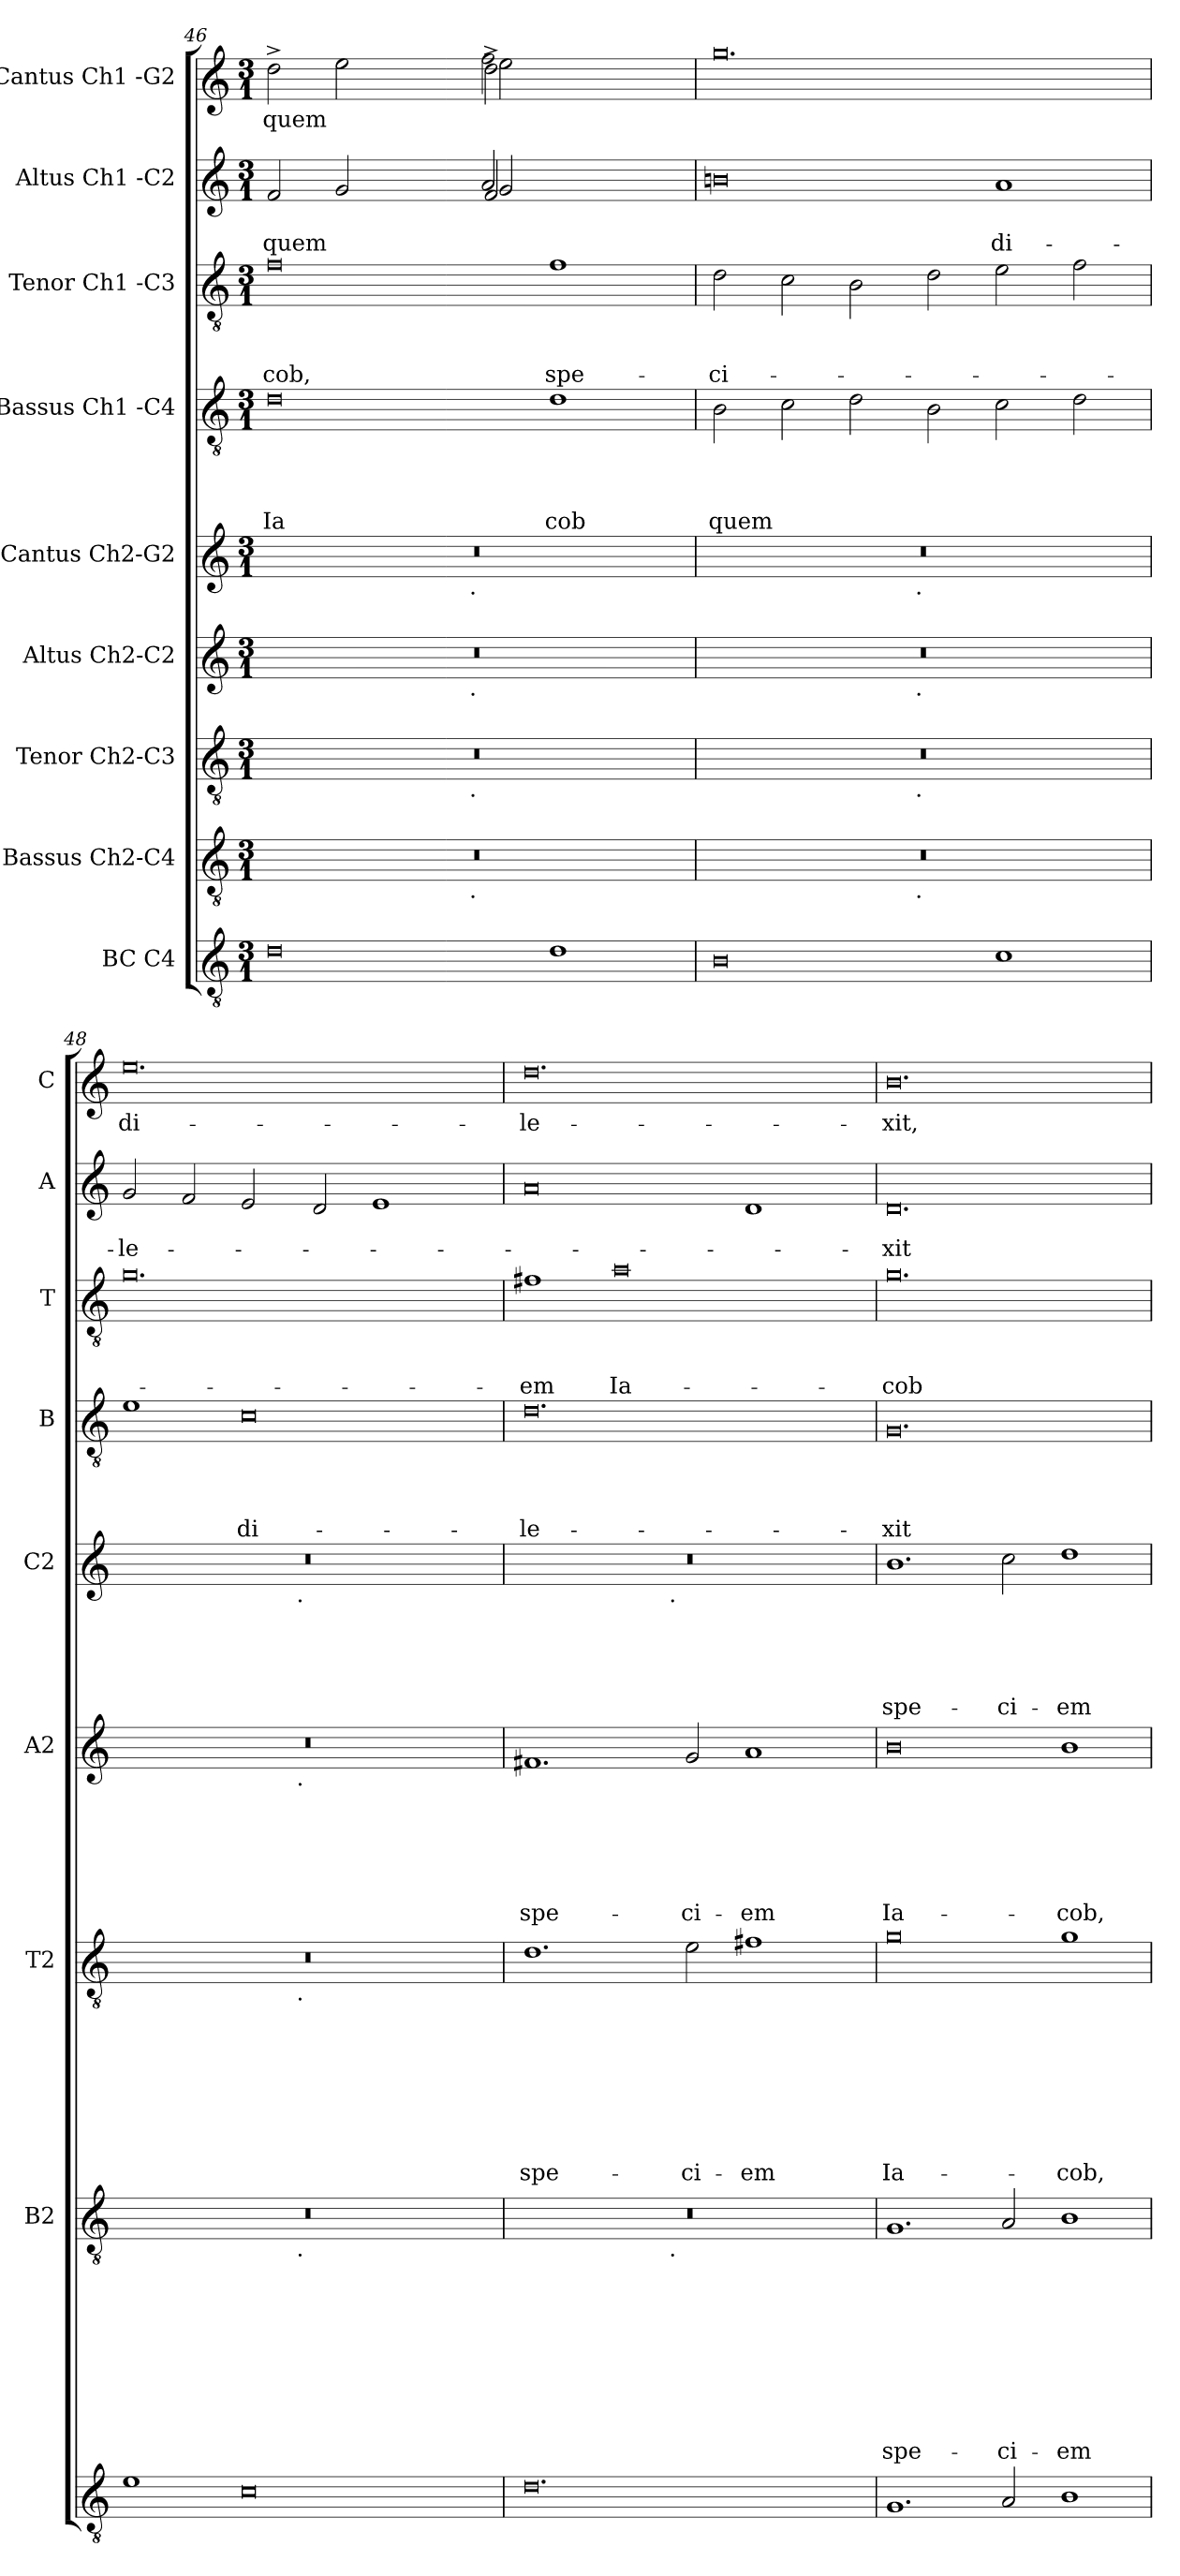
**kern	**kern	**text	**text	**text	**text	**text	**text	**text	**text	**text	**kern	**text	**text	**text	**text	**text	**text	**text	**text	**kern	**text	**text	**text	**text	**text	**text	**kern	**text	**text	**text	**text	**text	**kern	**text	**text	**text	**text	**kern	**text	**text	**text	**kern	**text	**text	**kern	**text
*part9	*part8	*part8	*part8	*part8	*part8	*part8	*part8	*part8	*part8	*part8	*part7	*part7	*part7	*part7	*part7	*part7	*part7	*part7	*part7	*part6	*part6	*part6	*part6	*part6	*part6	*part6	*part5	*part5	*part5	*part5	*part5	*part5	*part4	*part4	*part4	*part4	*part4	*part3	*part3	*part3	*part3	*part2	*part2	*part2	*part1	*part1
*staff9	*staff8	*staff8	*staff8	*staff8	*staff8	*staff8	*staff8	*staff8	*staff8	*staff8	*staff7	*staff7	*staff7	*staff7	*staff7	*staff7	*staff7	*staff7	*staff7	*staff6	*staff6	*staff6	*staff6	*staff6	*staff6	*staff6	*staff5	*staff5	*staff5	*staff5	*staff5	*staff5	*staff4	*staff4	*staff4	*staff4	*staff4	*staff3	*staff3	*staff3	*staff3	*staff2	*staff2	*staff2	*staff1	*staff1
*I"BC C4	*I"Bassus Ch2-C4	*	*	*	*	*	*	*	*	*	*I"Tenor Ch2-C3	*	*	*	*	*	*	*	*	*I"Altus Ch2-C2	*	*	*	*	*	*	*I"Cantus Ch2-G2	*	*	*	*	*	*I"Bassus Ch1 -C4	*	*	*	*	*I"Tenor Ch1 -C3	*	*	*	*I"Altus Ch1 -C2	*	*	*I"Cantus Ch1 -G2	*
*	*I'B2	*	*	*	*	*	*	*	*	*	*I'T2	*	*	*	*	*	*	*	*	*I'A2	*	*	*	*	*	*	*I'C2	*	*	*	*	*	*I'B	*	*	*	*	*I'T	*	*	*	*I'A	*	*	*I'C	*
*clefGv2	*clefGv2	*	*	*	*	*	*	*	*	*	*clefGv2	*	*	*	*	*	*	*	*	*clefG2	*	*	*	*	*	*	*clefG2	*	*	*	*	*	*clefGv2	*	*	*	*	*clefGv2	*	*	*	*clefG2	*	*	*clefG2	*
*k[]	*k[]	*	*	*	*	*	*	*	*	*	*k[]	*	*	*	*	*	*	*	*	*k[]	*	*	*	*	*	*	*k[]	*	*	*	*	*	*k[]	*	*	*	*	*k[]	*	*	*	*k[]	*	*	*k[]	*
*C:	*C:	*	*	*	*	*	*	*	*	*	*C:	*	*	*	*	*	*	*	*	*C:	*	*	*	*	*	*	*C:	*	*	*	*	*	*C:	*	*	*	*	*C:	*	*	*	*C:	*	*	*C:	*
*M3/1	*M3/1	*	*	*	*	*	*	*	*	*	*M3/1	*	*	*	*	*	*	*	*	*M3/1	*	*	*	*	*	*	*M3/1	*	*	*	*	*	*M3/1	*	*	*	*	*M3/1	*	*	*	*M3/1	*	*	*M3/1	*
=46	=46	=46	=46	=46	=46	=46	=46	=46	=46	=46	=46	=46	=46	=46	=46	=46	=46	=46	=46	=46	=46	=46	=46	=46	=46	=46	=46	=46	=46	=46	=46	=46	=46	=46	=46	=46	=46	=46	=46	=46	=46	=46	=46	=46	=46	=46
!	!	!	!	!	!	!	!	!	!	!	!	!	!	!	!	!	!	!	!	!	!	!	!	!	!	!	!	!	!	!	!	!	!	!	!	!	!LO:LY:b	!	!	!	!LO:LY:b	!	!	!LO:LY:b	!	!LO:LY:b
*	*^	*	*	*	*	*	*	*	*	*	*^	*	*	*	*	*	*	*	*	*^	*	*	*	*	*	*	*^	*	*	*	*	*	*	*	*	*	*	*	*	*	*	*^	*	*	*^	*
*	*	*	*	*	*	*	*	*	*	*	*	*	*	*	*	*	*	*	*	*	*	*	*	*	*	*	*	*	*	*	*	*	*	*	*	*	*	*	*	*	*	*	*	*	*	*	*^	*	*	*	*^	*
*	*	*	*	*	*	*	*	*	*	*	*	*	*	*	*	*	*	*	*	*	*	*	*	*	*	*	*	*	*	*	*	*	*	*	*	*	*	*	*	*	*	*	*	*	*	*	*	*^	*	*	*	*	*^	*
0d	0.r	1ryy	.	.	.	.	.	.	.	.	.	0.r	1ryy	.	.	.	.	.	.	.	.	0.r	1ryy	.	.	.	.	.	.	0.r	1ryy	.	.	.	.	.	0d	.	.	.	Ia	0f	.	.	-cob,	2f/	1.ryy	1.ryy	1.ryy	.	quem	2dd^<\	1.ryy	1.ryy	1.ryy	quem
.	.	.	.	.	.	.	.	.	.	.	.	.	.	.	.	.	.	.	.	.	.	.	.	.	.	.	.	.	.	.	.	.	.	.	.	.	.	.	.	.	.	.	.	.	.	2g/	.	.	.	.	.	2ee\	.	.	.	.
.	.	4...ryy	.	.	.	.	.	.	.	.	.	.	4...ryy	.	.	.	.	.	.	.	.	.	4...ryy	.	.	.	.	.	.	.	4...ryy	.	.	.	.	.	.	.	.	.	.	.	.	.	.	1ryy	.	.	.	.	.	1ryy	.	.	.	.
!	!	!	!	!	!	!	!	!	!	!	!	!	!	!	!	!	!	!	!	!	!	!	!	!	!	!	!	!	!	!	!LO:TX:b:t=.	!	!	!	!	!	!	!	!	!	!	!	!	!	!	!	!	!	!	!	!	!	!	!	!	!
!	!	!	!	!	!	!	!	!	!	!	!	!	!	!	!	!	!	!	!	!	!	!	!LO:TX:b:t=.	!	!	!	!	!	!	!	!	!	!	!	!	!	!	!	!	!	!	!	!	!	!	!	!	!	!	!	!	!	!	!	!	!
!	!	!	!	!	!	!	!	!	!	!	!	!	!LO:TX:b:t=.	!	!	!	!	!	!	!	!	!	!	!	!	!	!	!	!	!	!	!	!	!	!	!	!	!	!	!	!	!	!	!	!	!	!	!	!	!	!	!	!	!	!	!
!	!	!LO:TX:b:t=.	!	!	!	!	!	!	!	!	!	!	!	!	!	!	!	!	!	!	!	!	!	!	!	!	!	!	!	!	!	!	!	!	!	!	!	!	!	!	!	!	!	!	!	!	!	!	!	!	!	!	!	!	!	!
.	.	1ryy	.	.	.	.	.	.	.	.	.	.	1ryy	.	.	.	.	.	.	.	.	.	1ryy	.	.	.	.	.	.	.	1ryy	.	.	.	.	.	.	.	.	.	.	.	.	.	.	.	.	.	.	.	.	.	.	.	.	.
.	.	.	.	.	.	.	.	.	.	.	.	.	.	.	.	.	.	.	.	.	.	.	.	.	.	.	.	.	.	.	.	.	.	.	.	.	.	.	.	.	.	.	.	.	.	.	2a/	2f/	2g/	.	.	.	2ff\	2dd^>\	2ee\	.
!	!	!	!	!	!	!	!	!	!	!	!	!	!	!	!	!	!	!	!	!	!	!	!	!	!	!	!	!	!	!	!	!	!	!	!	!	!	!	!	!	!LO:LY:b	!	!	!	!LO:LY:b	!	!	!	!	!	!	!	!	!	!	!
1d	.	.	.	.	.	.	.	.	.	.	.	.	.	.	.	.	.	.	.	.	.	.	.	.	.	.	.	.	.	.	.	.	.	.	.	.	1d	.	.	.	cob	1f	.	.	spe-	1ryy	1ryy	1ryy	1ryy	.	.	1ryy	1ryy	1ryy	1ryy	.
.	.	2ryy	.	.	.	.	.	.	.	.	.	.	2ryy	.	.	.	.	.	.	.	.	.	2ryy	.	.	.	.	.	.	.	2ryy	.	.	.	.	.	.	.	.	.	.	.	.	.	.	.	.	.	.	.	.	.	.	.	.	.
.	.	32ryy	.	.	.	.	.	.	.	.	.	.	32ryy	.	.	.	.	.	.	.	.	.	32ryy	.	.	.	.	.	.	.	32ryy	.	.	.	.	.	.	.	.	.	.	.	.	.	.	.	.	.	.	.	.	.	.	.	.	.
=47	=47	=47	=47	=47	=47	=47	=47	=47	=47	=47	=47	=47	=47	=47	=47	=47	=47	=47	=47	=47	=47	=47	=47	=47	=47	=47	=47	=47	=47	=47	=47	=47	=47	=47	=47	=47	=47	=47	=47	=47	=47	=47	=47	=47	=47	=47	=47	=47	=47	=47	=47	=47	=47	=47	=47	=47
!	!	!	!	!	!	!	!	!	!	!	!	!	!	!	!	!	!	!	!	!	!	!	!	!	!	!	!	!	!	!	!	!	!	!	!	!	!	!	!	!	!LO:LY:b	!	!	!	!LO:LY:b	!	!	!	!	!	!	!	!	!	!	!
*	*	*	*	*	*	*	*	*	*	*	*	*	*	*	*	*	*	*	*	*	*	*	*	*	*	*	*	*	*	*	*	*	*	*	*	*	*	*	*	*	*	*	*	*	*	*v	*v	*v	*v	*	*	*	*	*	*	*
*	*	*	*	*	*	*	*	*	*	*	*	*	*	*	*	*	*	*	*	*	*	*	*	*	*	*	*	*	*	*	*	*	*	*	*	*	*	*	*	*	*	*	*	*	*	*	*	*	*v	*v	*v	*v	*
0B	0.r	1ryy	.	.	.	.	.	.	.	.	.	0.r	1ryy	.	.	.	.	.	.	.	.	0.r	1ryy	.	.	.	.	.	.	0.r	1ryy	.	.	.	.	.	2B\	.	.	.	quem	2d\	.	.	-ci-	0bn	.	.	0.gg	.
.	.	.	.	.	.	.	.	.	.	.	.	.	.	.	.	.	.	.	.	.	.	.	.	.	.	.	.	.	.	.	.	.	.	.	.	.	2c\	.	.	.	.	2c\	.	.	.	.	.	.	.	.
.	.	4...ryy	.	.	.	.	.	.	.	.	.	.	4...ryy	.	.	.	.	.	.	.	.	.	4...ryy	.	.	.	.	.	.	.	4...ryy	.	.	.	.	.	2d\	.	.	.	.	2B\	.	.	.	.	.	.	.	.
!	!	!	!	!	!	!	!	!	!	!	!	!	!	!	!	!	!	!	!	!	!	!	!	!	!	!	!	!	!	!	!LO:TX:b:t=.	!	!	!	!	!	!	!	!	!	!	!	!	!	!	!	!	!	!	!
!	!	!	!	!	!	!	!	!	!	!	!	!	!	!	!	!	!	!	!	!	!	!	!LO:TX:b:t=.	!	!	!	!	!	!	!	!	!	!	!	!	!	!	!	!	!	!	!	!	!	!	!	!	!	!	!
!	!	!	!	!	!	!	!	!	!	!	!	!	!LO:TX:b:t=.	!	!	!	!	!	!	!	!	!	!	!	!	!	!	!	!	!	!	!	!	!	!	!	!	!	!	!	!	!	!	!	!	!	!	!	!	!
!	!	!LO:TX:b:t=.	!	!	!	!	!	!	!	!	!	!	!	!	!	!	!	!	!	!	!	!	!	!	!	!	!	!	!	!	!	!	!	!	!	!	!	!	!	!	!	!	!	!	!	!	!	!	!	!
.	.	1ryy	.	.	.	.	.	.	.	.	.	.	1ryy	.	.	.	.	.	.	.	.	.	1ryy	.	.	.	.	.	.	.	1ryy	.	.	.	.	.	.	.	.	.	.	.	.	.	.	.	.	.	.	.
.	.	.	.	.	.	.	.	.	.	.	.	.	.	.	.	.	.	.	.	.	.	.	.	.	.	.	.	.	.	.	.	.	.	.	.	.	2B\	.	.	.	.	2d\	.	.	.	.	.	.	.	.
!	!	!	!	!	!	!	!	!	!	!	!	!	!	!	!	!	!	!	!	!	!	!	!	!	!	!	!	!	!	!	!	!	!	!	!	!	!	!	!	!	!	!	!	!	!	!	!	!LO:LY:b	!	!
1c	.	.	.	.	.	.	.	.	.	.	.	.	.	.	.	.	.	.	.	.	.	.	.	.	.	.	.	.	.	.	.	.	.	.	.	.	2c\	.	.	.	.	2e\	.	.	.	1a	.	di-	.	.
.	.	2ryy	.	.	.	.	.	.	.	.	.	.	2ryy	.	.	.	.	.	.	.	.	.	2ryy	.	.	.	.	.	.	.	2ryy	.	.	.	.	.	.	.	.	.	.	.	.	.	.	.	.	.	.	.
.	.	.	.	.	.	.	.	.	.	.	.	.	.	.	.	.	.	.	.	.	.	.	.	.	.	.	.	.	.	.	.	.	.	.	.	.	2d\	.	.	.	.	2f\	.	.	.	.	.	.	.	.
.	.	32ryy	.	.	.	.	.	.	.	.	.	.	32ryy	.	.	.	.	.	.	.	.	.	32ryy	.	.	.	.	.	.	.	32ryy	.	.	.	.	.	.	.	.	.	.	.	.	.	.	.	.	.	.	.
!!LO:LB:g=z
=48	=48	=48	=48	=48	=48	=48	=48	=48	=48	=48	=48	=48	=48	=48	=48	=48	=48	=48	=48	=48	=48	=48	=48	=48	=48	=48	=48	=48	=48	=48	=48	=48	=48	=48	=48	=48	=48	=48	=48	=48	=48	=48	=48	=48	=48	=48	=48	=48	=48	=48
!	!	!	!	!	!	!	!	!	!	!	!	!	!	!	!	!	!	!	!	!	!	!	!	!	!	!	!	!	!	!	!	!	!	!	!	!	!	!	!	!	!	!	!	!	!	!	!	!LO:LY:b	!	!LO:LY:b
1e	0.r	1ryy	.	.	.	.	.	.	.	.	.	0.r	1ryy	.	.	.	.	.	.	.	.	0.r	1ryy	.	.	.	.	.	.	0.r	1ryy	.	.	.	.	.	1e	.	.	.	.	0.g	.	.	.	2g/	.	-le-	0.ee	di-
.	.	.	.	.	.	.	.	.	.	.	.	.	.	.	.	.	.	.	.	.	.	.	.	.	.	.	.	.	.	.	.	.	.	.	.	.	.	.	.	.	.	.	.	.	.	2f/	.	.	.	.
!	!	!	!	!	!	!	!	!	!	!	!	!	!	!	!	!	!	!	!	!	!	!	!	!	!	!	!	!	!	!	!	!	!	!	!	!	!	!	!	!	!LO:LY:b	!	!	!	!	!	!	!	!	!
0c	.	4..ryy	.	.	.	.	.	.	.	.	.	.	4..ryy	.	.	.	.	.	.	.	.	.	4..ryy	.	.	.	.	.	.	.	4..ryy	.	.	.	.	.	0c	.	.	.	di-	.	.	.	.	2e/	.	.	.	.
!	!	!	!	!	!	!	!	!	!	!	!	!	!	!	!	!	!	!	!	!	!	!	!	!	!	!	!	!	!	!	!LO:TX:b:t=.	!	!	!	!	!	!	!	!	!	!	!	!	!	!	!	!	!	!	!
!	!	!	!	!	!	!	!	!	!	!	!	!	!	!	!	!	!	!	!	!	!	!	!LO:TX:b:t=.	!	!	!	!	!	!	!	!	!	!	!	!	!	!	!	!	!	!	!	!	!	!	!	!	!	!	!
!	!	!	!	!	!	!	!	!	!	!	!	!	!LO:TX:b:t=.	!	!	!	!	!	!	!	!	!	!	!	!	!	!	!	!	!	!	!	!	!	!	!	!	!	!	!	!	!	!	!	!	!	!	!	!	!
!	!	!LO:TX:b:t=.	!	!	!	!	!	!	!	!	!	!	!	!	!	!	!	!	!	!	!	!	!	!	!	!	!	!	!	!	!	!	!	!	!	!	!	!	!	!	!	!	!	!	!	!	!	!	!	!
.	.	1ryy	.	.	.	.	.	.	.	.	.	.	1ryy	.	.	.	.	.	.	.	.	.	1ryy	.	.	.	.	.	.	.	1ryy	.	.	.	.	.	.	.	.	.	.	.	.	.	.	.	.	.	.	.
.	.	.	.	.	.	.	.	.	.	.	.	.	.	.	.	.	.	.	.	.	.	.	.	.	.	.	.	.	.	.	.	.	.	.	.	.	.	.	.	.	.	.	.	.	.	2d/	.	.	.	.
.	.	.	.	.	.	.	.	.	.	.	.	.	.	.	.	.	.	.	.	.	.	.	.	.	.	.	.	.	.	.	.	.	.	.	.	.	.	.	.	.	.	.	.	.	.	1e	.	.	.	.
.	.	2ryy	.	.	.	.	.	.	.	.	.	.	2ryy	.	.	.	.	.	.	.	.	.	2ryy	.	.	.	.	.	.	.	2ryy	.	.	.	.	.	.	.	.	.	.	.	.	.	.	.	.	.	.	.
.	.	16ryy	.	.	.	.	.	.	.	.	.	.	16ryy	.	.	.	.	.	.	.	.	.	16ryy	.	.	.	.	.	.	.	16ryy	.	.	.	.	.	.	.	.	.	.	.	.	.	.	.	.	.	.	.
=49	=49	=49	=49	=49	=49	=49	=49	=49	=49	=49	=49	=49	=49	=49	=49	=49	=49	=49	=49	=49	=49	=49	=49	=49	=49	=49	=49	=49	=49	=49	=49	=49	=49	=49	=49	=49	=49	=49	=49	=49	=49	=49	=49	=49	=49	=49	=49	=49	=49	=49
!	!	!	!	!	!	!	!	!	!	!	!	!	!	!	!	!	!	!	!	!	!LO:LY:b	!	!	!	!	!	!	!	!LO:LY:b	!	!	!	!	!	!	!	!	!	!	!	!LO:LY:b:rj	!	!	!	!LO:LY:b	!	!	!	!	!LO:LY:b:rj
*	*	*	*	*	*	*	*	*	*	*	*	*v	*v	*	*	*	*	*	*	*	*	*	*	*	*	*	*	*	*	*	*	*	*	*	*	*	*	*	*	*	*	*	*	*	*	*	*	*	*	*
*	*	*	*	*	*	*	*	*	*	*	*	*	*	*	*	*	*	*	*	*	*v	*v	*	*	*	*	*	*	*	*	*	*	*	*	*	*	*	*	*	*	*	*	*	*	*	*	*	*	*
0.d	0.r	1ryy	.	.	.	.	.	.	.	.	.	1.d	.	.	.	.	.	.	.	spe-	1.f#X	.	.	.	.	.	spe-	0.r	1ryy	.	.	.	.	.	0.d	.	.	.	-le-	1f#X	.	.	-em	0a	.	.	0.dd	-le-
!	!	!	!	!	!	!	!	!	!	!	!	!	!	!	!	!	!	!	!	!	!	!	!	!	!	!	!	!	!	!	!	!	!	!	!	!	!	!	!	!	!	!	!LO:LY:b:rj	!	!	!	!	!
.	.	4..ryy	.	.	.	.	.	.	.	.	.	.	.	.	.	.	.	.	.	.	.	.	.	.	.	.	.	.	4..ryy	.	.	.	.	.	.	.	.	.	.	0a	.	.	Ia-	.	.	.	.	.
!	!	!	!	!	!	!	!	!	!	!	!	!	!	!	!	!	!	!	!	!	!	!	!	!	!	!	!	!	!LO:TX:b:t=.	!	!	!	!	!	!	!	!	!	!	!	!	!	!	!	!	!	!	!
!	!	!LO:TX:b:t=.	!	!	!	!	!	!	!	!	!	!	!	!	!	!	!	!	!	!	!	!	!	!	!	!	!	!	!	!	!	!	!	!	!	!	!	!	!	!	!	!	!	!	!	!	!	!
.	.	1ryy	.	.	.	.	.	.	.	.	.	.	.	.	.	.	.	.	.	.	.	.	.	.	.	.	.	.	1ryy	.	.	.	.	.	.	.	.	.	.	.	.	.	.	.	.	.	.	.
!	!	!	!	!	!	!	!	!	!	!	!	!	!	!	!	!	!	!	!	!LO:LY:b	!	!	!	!	!	!	!LO:LY:b	!	!	!	!	!	!	!	!	!	!	!	!	!	!	!	!	!	!	!	!	!
.	.	.	.	.	.	.	.	.	.	.	.	2e\	.	.	.	.	.	.	.	-ci-	2g/	.	.	.	.	.	-ci-	.	.	.	.	.	.	.	.	.	.	.	.	.	.	.	.	.	.	.	.	.
!	!	!	!	!	!	!	!	!	!	!	!	!	!	!	!	!	!	!	!	!LO:LY:b:rj	!	!	!	!	!	!	!LO:LY:b:rj	!	!	!	!	!	!	!	!	!	!	!	!	!	!	!	!	!	!	!	!	!
.	.	.	.	.	.	.	.	.	.	.	.	1f#X	.	.	.	.	.	.	.	-em	1a	.	.	.	.	.	-em	.	.	.	.	.	.	.	.	.	.	.	.	.	.	.	.	1d	.	.	.	.
.	.	2ryy	.	.	.	.	.	.	.	.	.	.	.	.	.	.	.	.	.	.	.	.	.	.	.	.	.	.	2ryy	.	.	.	.	.	.	.	.	.	.	.	.	.	.	.	.	.	.	.
.	.	16ryy	.	.	.	.	.	.	.	.	.	.	.	.	.	.	.	.	.	.	.	.	.	.	.	.	.	.	16ryy	.	.	.	.	.	.	.	.	.	.	.	.	.	.	.	.	.	.	.
=50	=50	=50	=50	=50	=50	=50	=50	=50	=50	=50	=50	=50	=50	=50	=50	=50	=50	=50	=50	=50	=50	=50	=50	=50	=50	=50	=50	=50	=50	=50	=50	=50	=50	=50	=50	=50	=50	=50	=50	=50	=50	=50	=50	=50	=50	=50	=50	=50
!	!	!	!	!	!	!	!	!	!	!	!LO:LY:b	!	!	!	!	!	!	!	!	!LO:LY:b	!	!	!	!	!	!	!LO:LY:b	!	!	!	!	!	!	!LO:LY:b	!	!	!	!	!LO:LY:b	!	!	!	!LO:LY:b	!	!	!LO:LY:b	!	!LO:LY:b
*	*v	*v	*	*	*	*	*	*	*	*	*	*	*	*	*	*	*	*	*	*	*	*	*	*	*	*	*	*v	*v	*	*	*	*	*	*	*	*	*	*	*	*	*	*	*	*	*	*	*
1.G	1.G	.	.	.	.	.	.	.	.	spe-	0g	.	.	.	.	.	.	.	Ia-	0b	.	.	.	.	.	Ia-	1.b	.	.	.	.	spe-	0.G	.	.	.	-xit	0.g	.	.	-cob	0.d	.	-xit	0.b	-xit,
!	!	!	!	!	!	!	!	!	!	!LO:LY:b	!	!	!	!	!	!	!	!	!	!	!	!	!	!	!	!	!	!	!	!	!	!LO:LY:b	!	!	!	!	!	!	!	!	!	!	!	!	!	!
2A/	2A/	.	.	.	.	.	.	.	.	-ci-	.	.	.	.	.	.	.	.	.	.	.	.	.	.	.	.	2cc\	.	.	.	.	-ci-	.	.	.	.	.	.	.	.	.	.	.	.	.	.
!	!	!	!	!	!	!	!	!	!	!LO:LY:b:rj	!	!	!	!	!	!	!	!	!LO:LY:b	!	!	!	!	!	!	!LO:LY:b	!	!	!	!	!	!LO:LY:b:rj	!	!	!	!	!	!	!	!	!	!	!	!	!	!
1B	1B	.	.	.	.	.	.	.	.	-em	1g	.	.	.	.	.	.	.	-cob,	1b	.	.	.	.	.	-cob,	1dd	.	.	.	.	-em	.	.	.	.	.	.	.	.	.	.	.	.	.	.
=	=	=	=	=	=	=	=	=	=	=	=	=	=	=	=	=	=	=	=	=	=	=	=	=	=	=	=	=	=	=	=	=	=	=	=	=	=	=	=	=	=	=	=	=	=	=
*-	*-	*-	*-	*-	*-	*-	*-	*-	*-	*-	*-	*-	*-	*-	*-	*-	*-	*-	*-	*-	*-	*-	*-	*-	*-	*-	*-	*-	*-	*-	*-	*-	*-	*-	*-	*-	*-	*-	*-	*-	*-	*-	*-	*-	*-	*-
